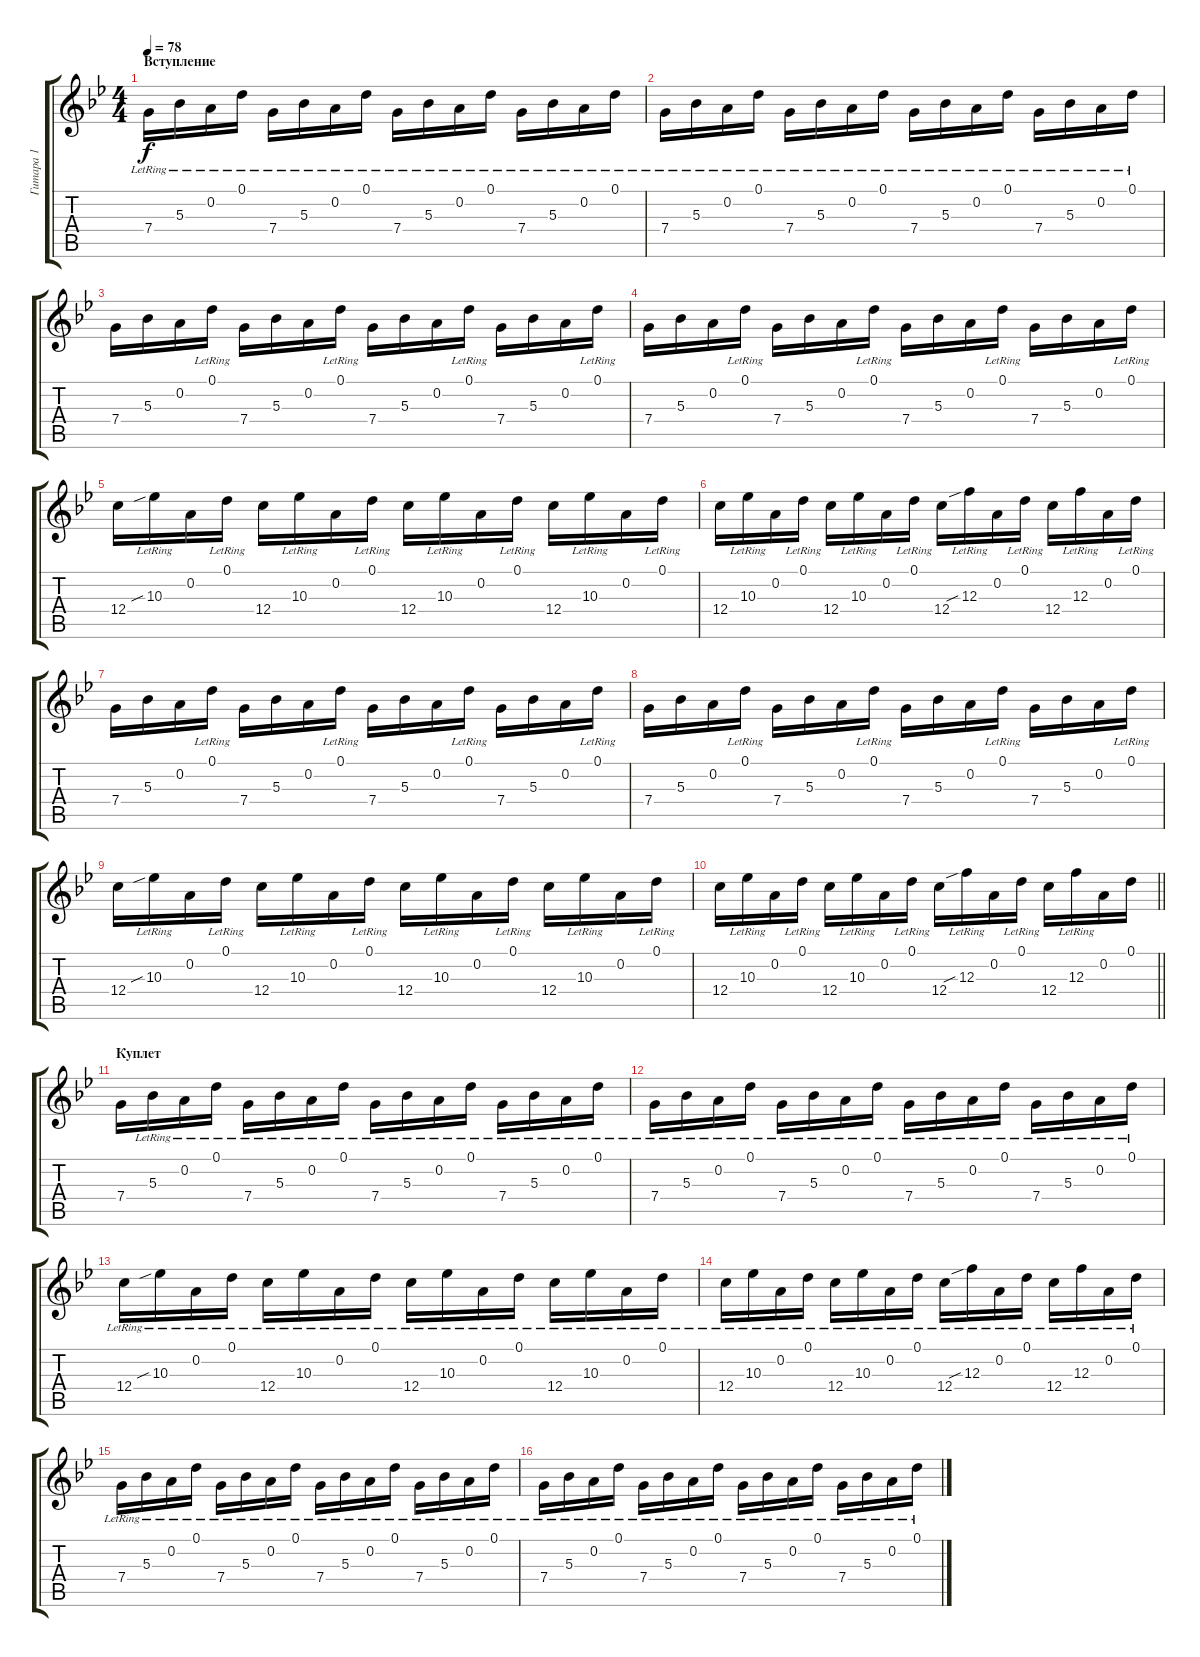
\track ("Гитара 1" "Гитара 1") {instrument electricguitarclean}
\staff {score tabs}
\tuning (D4 A3 F3 C3 G2 C2) {hide}
\ts (4 4)
\section ("" "Вступление")
\tempo 78
\clef g2
\ks gminor
7.4{lr}.16{dy f instrument electricguitarclean} 5.3{lr}.16 0.2{lr}.16 0.1{lr}.16 7.4{lr}.16 5.3{lr}.16 0.2{lr}.16 0.1{lr}.16 7.4{lr}.16 5.3{lr}.16 0.2{lr}.16 0.1{lr}.16 7.4{lr}.16 5.3{lr}.16 0.2{lr}.16 0.1{lr}.16 |
7.4{lr}.16 5.3{lr}.16 0.2{lr}.16 0.1{lr}.16 7.4{lr}.16 5.3{lr}.16 0.2{lr}.16 0.1{lr}.16 7.4{lr}.16 5.3{lr}.16 0.2{lr}.16 0.1{lr}.16 7.4{lr}.16 5.3{lr}.16 0.2{lr}.16 0.1{lr}.16 |
7.4.16{instrument distortionguitar} 5.3.16 0.2.16 0.1{lr}.16 7.4.16 5.3.16 0.2.16 0.1{lr}.16 7.4.16 5.3.16 0.2.16 0.1{lr}.16 7.4.16 5.3.16 0.2.16 0.1{lr}.16 |
7.4.16 5.3.16 0.2.16 0.1{lr}.16 7.4.16 5.3.16 0.2.16 0.1{lr}.16 7.4.16 5.3.16 0.2.16 0.1{lr}.16 7.4.16 5.3.16 0.2.16 0.1{lr}.16 |
12.4.16 10.3{sib lr}.16 0.2.16 0.1{lr}.16 12.4.16 10.3{lr}.16 0.2.16 0.1{lr}.16 12.4.16 10.3{lr}.16 0.2.16 0.1{lr}.16 12.4.16 10.3{lr}.16 0.2.16 0.1{lr}.16 |
12.4.16 10.3{lr}.16 0.2.16 0.1{lr}.16 12.4.16 10.3{lr}.16 0.2.16 0.1{lr}.16 12.4.16 12.3{sib lr}.16 0.2.16 0.1{lr}.16 12.4.16 12.3{lr}.16 0.2.16 0.1{lr}.16 |
7.4.16{instrument distortionguitar} 5.3.16 0.2.16 0.1{lr}.16 7.4.16 5.3.16 0.2.16 0.1{lr}.16 7.4.16 5.3.16 0.2.16 0.1{lr}.16 7.4.16 5.3.16 0.2.16 0.1{lr}.16 |
7.4.16 5.3.16 0.2.16 0.1{lr}.16 7.4.16 5.3.16 0.2.16 0.1{lr}.16 7.4.16 5.3.16 0.2.16 0.1{lr}.16 7.4.16 5.3.16 0.2.16 0.1{lr}.16 |
12.4.16 10.3{sib lr}.16 0.2.16 0.1{lr}.16 12.4.16 10.3{lr}.16 0.2.16 0.1{lr}.16 12.4.16 10.3{lr}.16 0.2.16 0.1{lr}.16 12.4.16 10.3{lr}.16 0.2.16 0.1{lr}.16 |
\barLineRight lightlight
12.4.16 10.3{lr}.16 0.2.16 0.1{lr}.16 12.4.16 10.3{lr}.16 0.2.16 0.1{lr}.16 12.4.16 12.3{sib lr}.16 0.2.16 0.1{lr}.16 12.4.16 12.3{lr}.16 0.2.16 0.1.16 |
\section ("" "Куплет")
7.4.16{instrument electricguitarclean} 5.3{lr}.16 0.2{lr}.16 0.1{lr}.16 7.4{lr}.16 5.3{lr}.16 0.2{lr}.16 0.1{lr}.16 7.4{lr}.16 5.3{lr}.16 0.2{lr}.16 0.1{lr}.16 7.4{lr}.16 5.3{lr}.16 0.2{lr}.16 0.1{lr}.16 |
7.4{lr}.16 5.3{lr}.16 0.2{lr}.16 0.1{lr}.16 7.4{lr}.16 5.3{lr}.16 0.2{lr}.16 0.1{lr}.16 7.4{lr}.16 5.3{lr}.16 0.2{lr}.16 0.1{lr}.16 7.4{lr}.16 5.3{lr}.16 0.2{lr}.16 0.1{lr}.16 |
12.4{lr}.16 10.3{sib lr}.16 0.2{lr}.16 0.1{lr}.16 12.4{lr}.16 10.3{lr}.16 0.2{lr}.16 0.1{lr}.16 12.4{lr}.16 10.3{lr}.16 0.2{lr}.16 0.1{lr}.16 12.4{lr}.16 10.3{lr}.16 0.2{lr}.16 0.1{lr}.16 |
12.4{lr}.16 10.3{lr}.16 0.2{lr}.16 0.1{lr}.16 12.4{lr}.16 10.3{lr}.16 0.2{lr}.16 0.1{lr}.16 12.4{lr}.16 12.3{sib lr}.16 0.2{lr}.16 0.1{lr}.16 12.4{lr}.16 12.3{lr}.16 0.2{lr}.16 0.1{lr}.16 |
7.4{lr}.16 5.3{lr}.16 0.2{lr}.16 0.1{lr}.16 7.4{lr}.16 5.3{lr}.16 0.2{lr}.16 0.1{lr}.16 7.4{lr}.16 5.3{lr}.16 0.2{lr}.16 0.1{lr}.16 7.4{lr}.16 5.3{lr}.16 0.2{lr}.16 0.1{lr}.16 |
7.4{lr}.16 5.3{lr}.16 0.2{lr}.16 0.1{lr}.16 7.4{lr}.16 5.3{lr}.16 0.2{lr}.16 0.1{lr}.16 7.4{lr}.16 5.3{lr}.16 0.2{lr}.16 0.1{lr}.16 7.4{lr}.16 5.3{lr}.16 0.2{lr}.16 0.1{lr}.16
